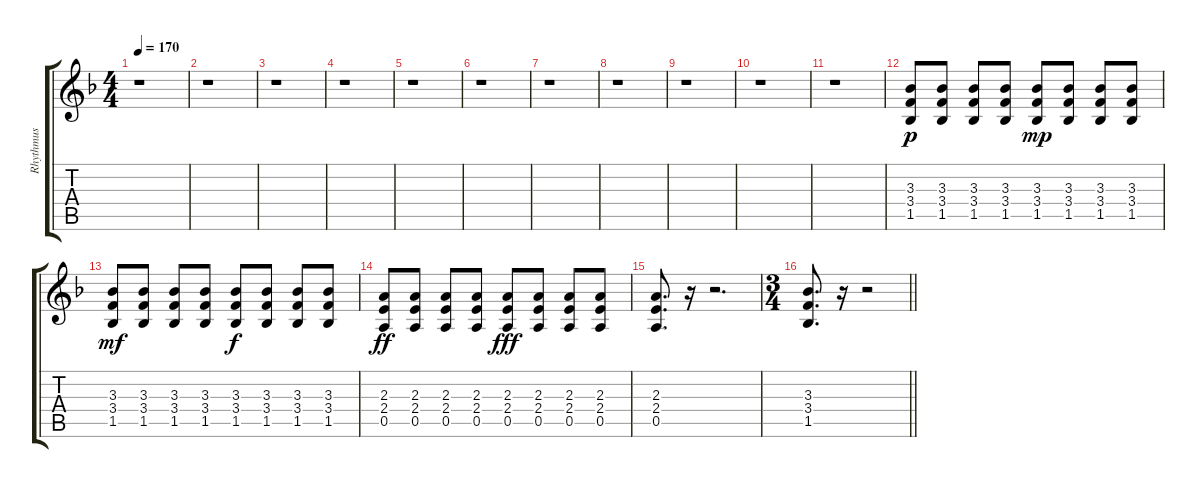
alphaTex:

\track ("Rhythmus" "Rhythmus") {instrument distortionguitar}
\staff {score tabs}
\tuning (E4 B3 G3 D3 A2 E2) {hide}
\ts (4 4)
\tempo 170
\clef g2
\ks f
r.1{dy f} |
r.1 |
r.1 |
r.1 |
r.1 |
r.1 |
r.1 |
r.1 |
r.1 |
r.1 |
r.1 |
(3.3 3.4 1.5).8{dy p} (3.3 3.4 1.5).8 (3.3 3.4 1.5).8 (3.3 3.4 1.5).8 (3.3 3.4 1.5).8{dy mp} (3.3 3.4 1.5).8 (3.3 3.4 1.5).8 (3.3 3.4 1.5).8 |
(3.3 3.4 1.5).8{dy mf} (3.3 3.4 1.5).8 (3.3 3.4 1.5).8 (3.3 3.4 1.5).8 (3.3 3.4 1.5).8{dy f} (3.3 3.4 1.5).8 (3.3 3.4 1.5).8 (3.3 3.4 1.5).8 |
(2.3 2.4 0.5).8{dy ff} (2.3 2.4 0.5).8 (2.3 2.4 0.5).8 (2.3 2.4 0.5).8 (2.3 2.4 0.5).8{dy fff} (2.3 2.4 0.5).8 (2.3 2.4 0.5).8 (2.3 2.4 0.5).8 |
(2.3 2.4 0.5).8{d} r.16 r.2{d} |
\ts (3 4)
\barLineRight lightlight
(3.3 3.4 1.5).8{d} r.16 r.2
